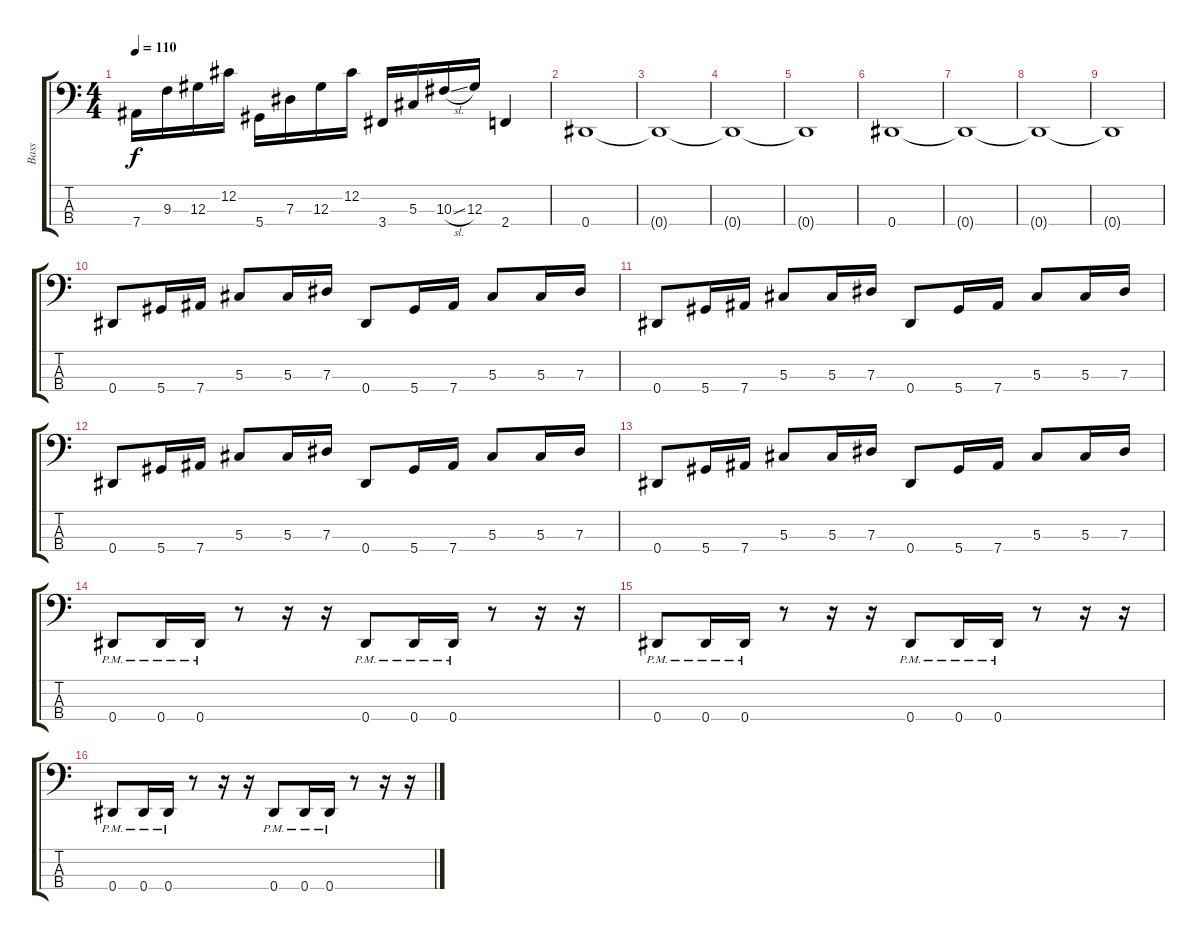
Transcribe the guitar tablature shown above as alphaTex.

\track ("Bass" "Bass") {instrument electricbassfinger}
\staff {score tabs}
\tuning (Gb2 Db2 Ab1 Eb1) {hide}
\ts (4 4)
\tempo 110
\clef f4
\ks c
7.4.16{dy f} 9.3.16 12.3.16 12.2.16 5.4.16 7.3.16 12.3.16 12.2.16 3.4.16 5.3.16 10.3{sl}.16 12.3.16 2.4.4 |
0.4.1 |
0.4{t}.1 |
0.4{t}.1 |
0.4{t}.1 |
0.4.1 |
0.4{t}.1 |
0.4{t}.1 |
0.4{t}.1 |
0.4.8 5.4.16 7.4.16 5.3.8 5.3.16 7.3.16 0.4.8 5.4.16 7.4.16 5.3.8 5.3.16 7.3.16 |
0.4.8 5.4.16 7.4.16 5.3.8 5.3.16 7.3.16 0.4.8 5.4.16 7.4.16 5.3.8 5.3.16 7.3.16 |
0.4.8 5.4.16 7.4.16 5.3.8 5.3.16 7.3.16 0.4.8 5.4.16 7.4.16 5.3.8 5.3.16 7.3.16 |
0.4.8 5.4.16 7.4.16 5.3.8 5.3.16 7.3.16 0.4.8 5.4.16 7.4.16 5.3.8 5.3.16 7.3.16 |
0.4{pm}.8 0.4{pm}.16 0.4{pm}.16 r.8 r.16 r.16 0.4{pm}.8 0.4{pm}.16 0.4{pm}.16 r.8 r.16 r.16 |
0.4{pm}.8 0.4{pm}.16 0.4{pm}.16 r.8 r.16 r.16 0.4{pm}.8 0.4{pm}.16 0.4{pm}.16 r.8 r.16 r.16 |
0.4{pm}.8 0.4{pm}.16 0.4{pm}.16 r.8 r.16 r.16 0.4{pm}.8 0.4{pm}.16 0.4{pm}.16 r.8 r.16 r.16
